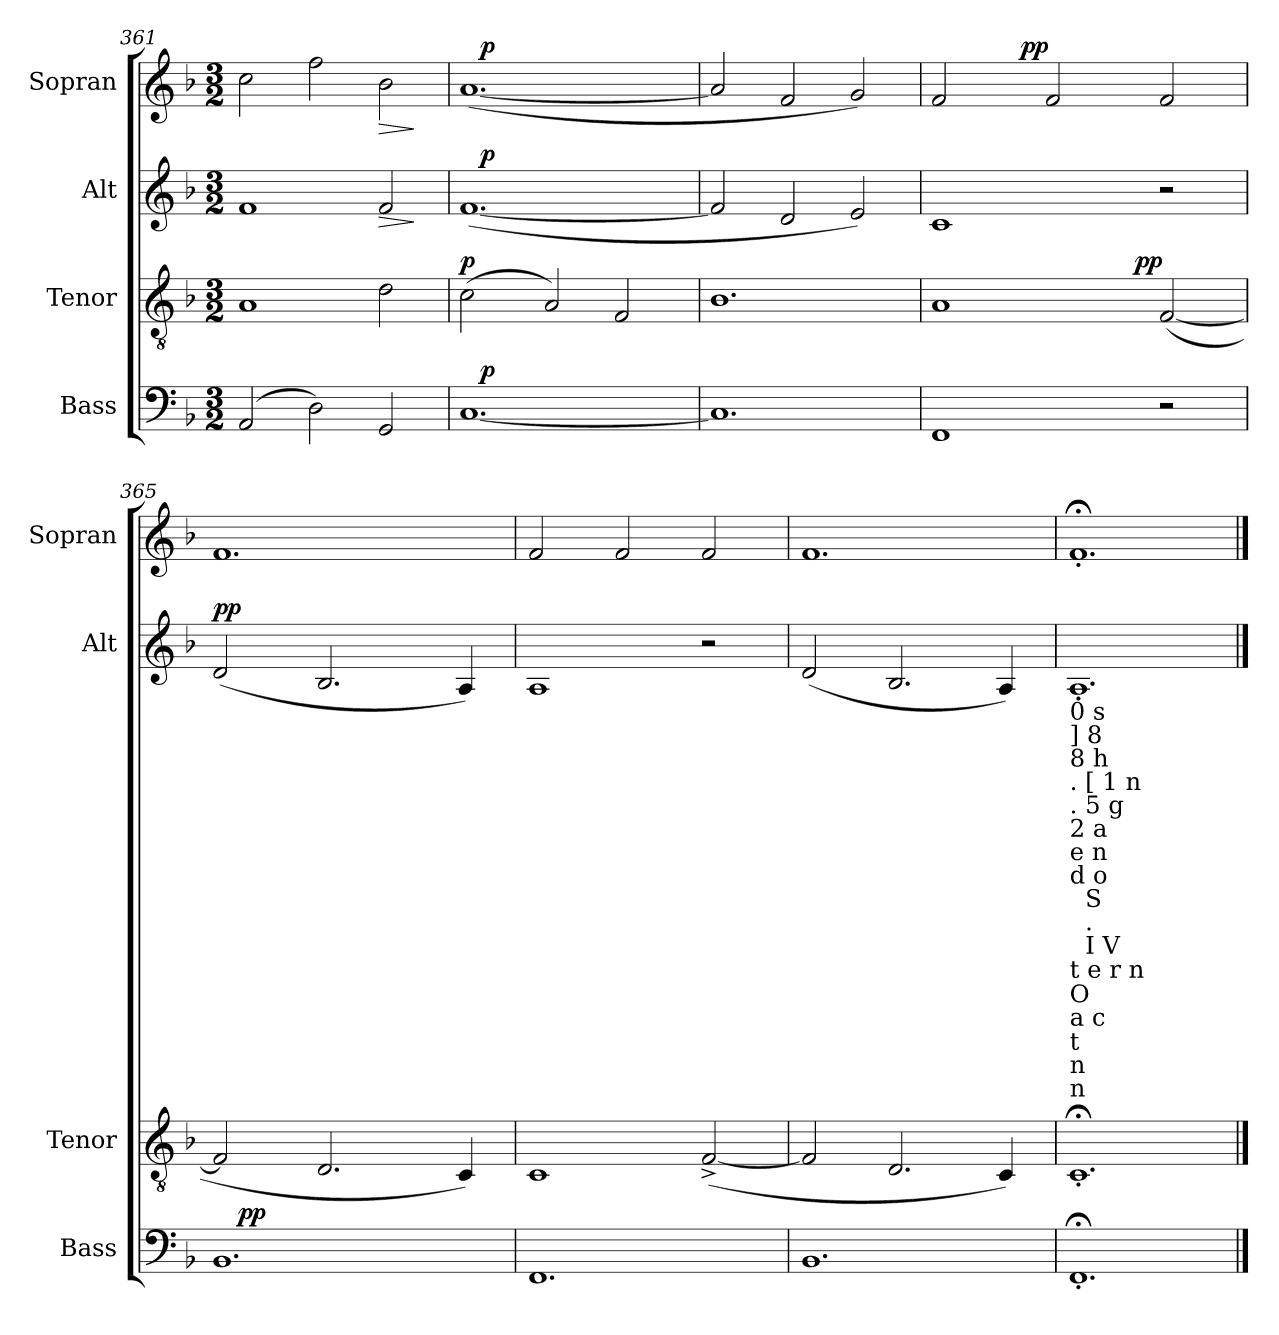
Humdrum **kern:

**kern	**dynam	**kern	**dynam	**kern	**dynam	**kern	**dynam
*part4	*part4	*part3	*part3	*part2	*part2	*part1	*part1
*staff4	*staff4	*staff3	*staff3	*staff2	*staff2	*staff1	*staff1
*I"Bass	*	*I"Tenor	*	*I"Alt	*	*I"Sopran	*
*I'Bass	*	*I'Tenor	*	*I'Alt	*	*I'Sopran	*
*clefF4	*	*clefGv2	*	*clefG2	*	*clefG2	*
*k[b-]	*	*k[b-]	*	*k[b-]	*	*k[b-]	*
*F:	*	*F:	*	*F:	*	*F:	*
*M3/2	*	*M3/2	*	*M3/2	*	*M3/2	*
=361	=361	=361	=361	=361	=361	=361	=361
(2AA/	.	1A	.	1f	.	2cc\	.
2D\)	.	.	.	.	.	2ff\	.
!	!	!	!	!	!LO:HP:b	!	!LO:HP:b
2GG/	.	2d\	.	2f/	>	2b-\	>
.	.	.	.	.	]	.	]
!!LO:LB:g=z
=362	=362	=362	=362	=362	=362	=362	=362
!	!	!	!LO:DY:a	!	!	!	!
*^	*	*	*	*^	*	*^	*
[<1.C	16ryy	.	(>2c\	p	(<[<1.f	16ryy	.	(<[<1.a	16ryy	.
!	!	!LO:DY:a	!	!	!	!	!LO:DY:a	!	!	!LO:DY:a
.	1ryy	p	.	.	.	1ryy	p	.	1ryy	p
.	.	.	2A/)	.	.	.	.	.	.	.
.	.	.	2F/	.	.	.	.	.	.	.
.	4..ryy	.	.	.	.	4..ryy	.	.	4..ryy	.
*	*	*	*	*	*v	*v	*	*	*	*
*v	*v	*	*	*	*	*	*v	*v	*
=363	=363	=363	=363	=363	=363	=363	=363
1.C]	.	1.B-	.	2f/]	.	2a/]	.
.	.	.	.	2d/	.	2f/	.
.	.	.	.	2e/)	.	2g/)	.
=364	=364	=364	=364	=364	=364	=364	=364
*	*	*^	*	*	*	*^	*
1FF	.	1A	2ryy	.	1c	.	2f/	4ryy	.
.	.	.	.	.	.	.	.	8ryy	.
.	.	.	.	.	.	.	.	32ryy	.
!	!	!	!	!	!	!	!	!	!LO:DY:a
.	.	.	.	.	.	.	.	1ryy	pp
.	.	.	4ryy	.	.	.	2f/	.	.
.	.	.	8ryy	.	.	.	.	.	.
.	.	.	32ryy	.	.	.	.	.	.
!	!	!	!	!LO:DY:a	!	!	!	!	!
.	.	.	2ryy	pp	.	.	.	.	.
2r	.	(<[<2F/	.	.	2r	.	2f/	.	.
.	.	.	16.ryy	.	.	.	.	16.ryy	.
=365	=365	=365	=365	=365	=365	=365	=365	=365	=365
!	!	!	!	!	!	!LO:DY:a	!	!	!
*^	*	*v	*v	*	*	*	*v	*v	*
1.BB-	16ryy	.	2F/]	.	(<2d/	pp	1.f	.
!	!	!LO:DY:a	!	!	!	!	!	!
.	1ryy	pp	.	.	.	.	.	.
.	.	.	2.D/	.	2.B-/	.	.	.
.	4..ryy	.	.	.	.	.	.	.
.	.	.	4C/)	.	4A/)	.	.	.
*v	*v	*	*	*	*	*	*	*
=366	=366	=366	=366	=366	=366	=366	=366
1.FF	.	1C	.	1A	.	2f/	.
.	.	.	.	.	.	2f/	.
.	.	(<[<2F^</	.	2r	.	2f/	.
=367	=367	=367	=367	=367	=367	=367	=367
1.BB-	.	2F/]	.	(<2d/	.	1.f	.
.	.	2.D/	.	2.B-/	.	.	.
.	.	4C/)	.	4A/)	.	.	.
=368	=368	=368	=368	=368	=368	=368	=368
!	!	!	!	!LO:TX:b:t=0   s\n] 8\n8   h\n. [ 1   n\n. 5   g\n2   a\ne n\nd   o\n   S\n   .\n   I V	!	!	!
!	!	!	!	!LO:TX:b:t=t e r n	!	!	!
!	!	!	!	!LO:TX:b:t=O\na c	!	!	!
!	!	!LO:TX:a:t=t\nn\nn	!	!	!	!	!
1.FF;'<	.	1.C;'<	.	1.A'<	.	1.f;'<	.
==	==	==	==	==	==	==	==
*-	*-	*-	*-	*-	*-	*-	*-
